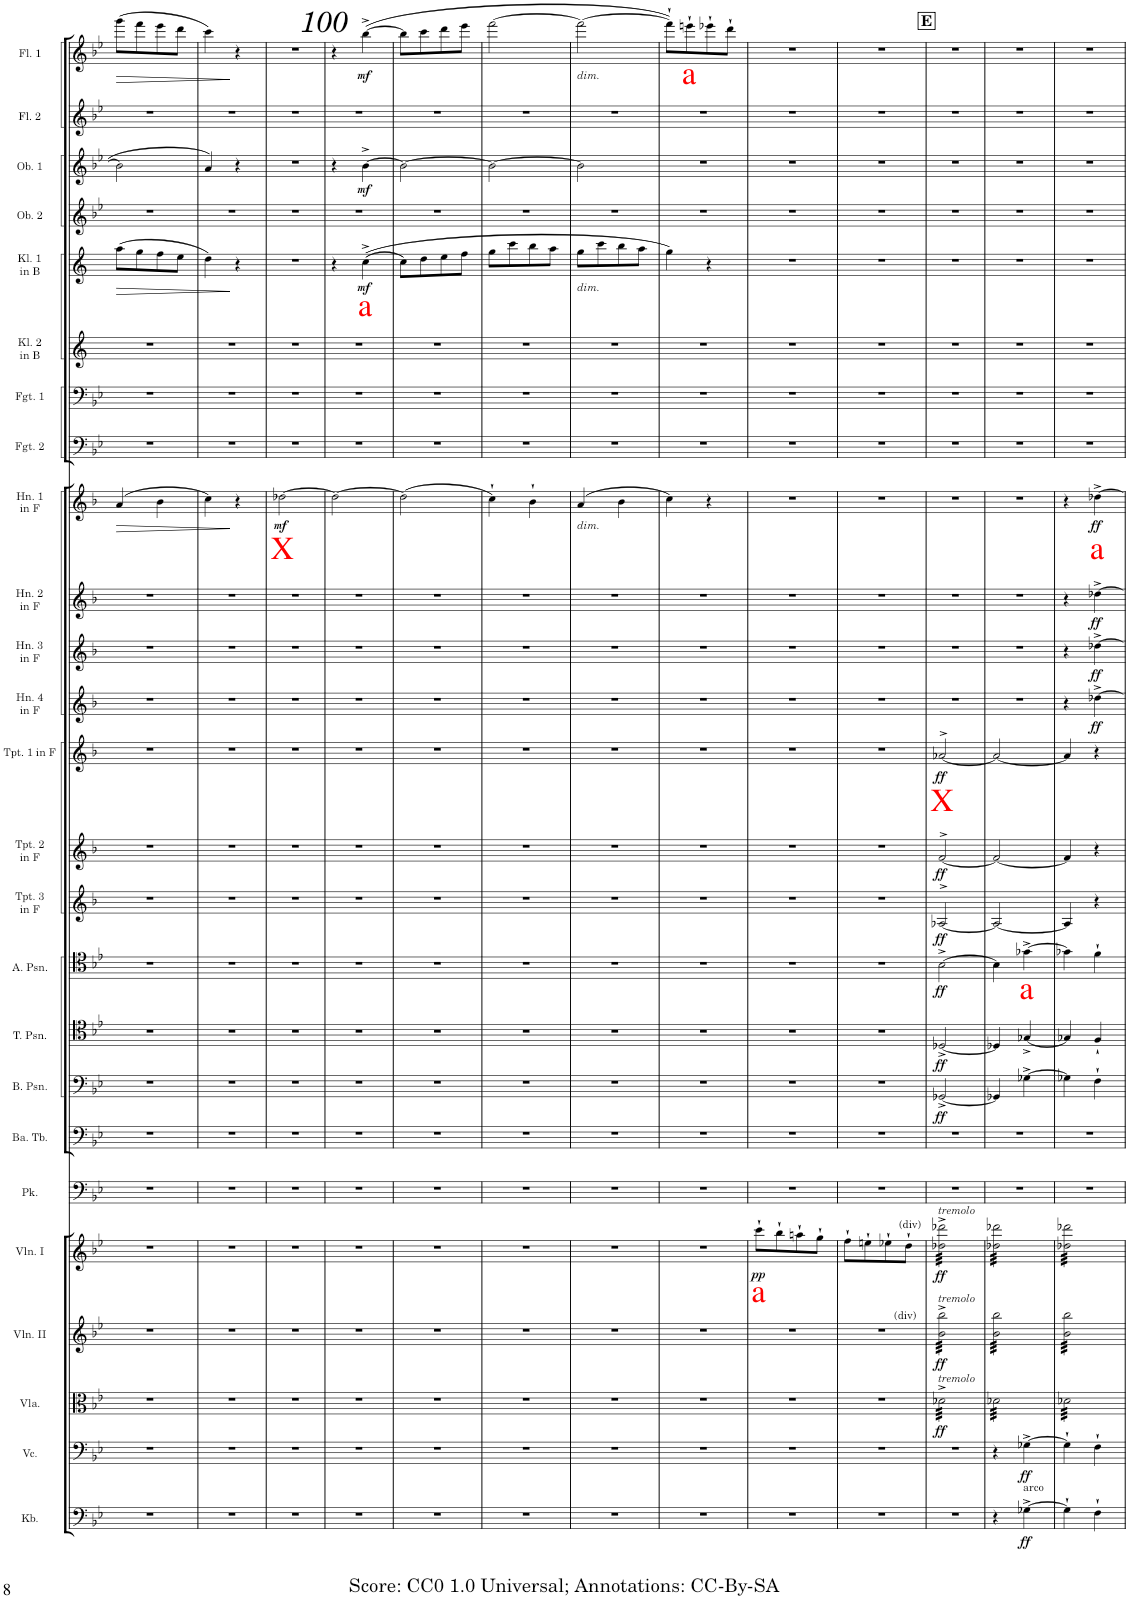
**kern	**dynam	**kern	**dynam	**kern	**dynam	**kern	**dynam	**kern	**text	**dynam	**kern	**kern	**kern	**dynam	**kern	**dynam	**kern	**text	**dynam	**kern	**dynam	**kern	**dynam	**kern	**text	**dynam	**kern	**dynam	**kern	**dynam	**kern	**dynam	**kern	**text	**dynam	**kern	**kern	**kern	**kern	**text	**dynam	**kern	**kern	**dynam	**kern	**kern	**text	**dynam
*part25	*part25	*part24	*part24	*part23	*part23	*part22	*part22	*part21	*part21	*part21	*part20	*part19	*part18	*part18	*part17	*part17	*part16	*part16	*part16	*part15	*part15	*part14	*part14	*part13	*part13	*part13	*part12	*part12	*part11	*part11	*part10	*part10	*part9	*part9	*part9	*part8	*part7	*part6	*part5	*part5	*part5	*part4	*part3	*part3	*part2	*part1	*part1	*part1
*staff25	*staff25	*staff24	*staff24	*staff23	*staff23	*staff22	*staff22	*staff21	*staff21	*staff21	*staff20	*staff19	*staff18	*staff18	*staff17	*staff17	*staff16	*staff16	*staff16	*staff15	*staff15	*staff14	*staff14	*staff13	*staff13	*staff13	*staff12	*staff12	*staff11	*staff11	*staff10	*staff10	*staff9	*staff9	*staff9	*staff8	*staff7	*staff6	*staff5	*staff5	*staff5	*staff4	*staff3	*staff3	*staff2	*staff1	*staff1	*staff1
*I"Kontrabässe	*	*I"Violoncellos	*	*I"Violen	*	*I"Violinen II	*	*I"Violinen I	*	*	*I"Pauken	*I"Bass Tuba	*I"Bassposaune	*	*I"Tenorposaune	*	*I"Altposaune	*	*	*I"Trompete 3 in F	*	*I"Trompete 2 in F	*	*I"Trompete 1 in F	*	*	*I"Horn 4 in F	*	*I"Horn 3 in F	*	*I"Horn 2 in F	*	*I"Horn 1 in F	*	*	*I"Fagott 2	*I"Fagott 1	*I"Klarinette 2 in B	*I"Klarinette 1 in B	*	*	*I"Oboe 2	*I"Oboe 1	*	*I"Flöte 2	*I"Flöte 1	*	*
*I'Kb.	*	*I'Vc.	*	*	*	*I'Vln. II	*	*I'Vln. I	*	*	*I'Pk.	*I'Ba. Tb.	*I'B. Psn.	*	*I'T. Psn.	*	*I'A. Psn.	*	*	*I'Tpt. 3 in F	*	*I'Tpt. 2 in F	*	*I'Tpt. 1 in F	*	*	*I'Hn. 4 in F	*	*I'Hn. 3  in F	*	*I'Hn. 2  in F	*	*I'Hn. 1 in F	*	*	*I'Fgt. 2	*I'Fgt. 1	*I'Kl. 2 in B	*I'Kl. 1  in B	*	*	*I'Ob. 2	*I'Ob. 1	*	*I'Fl. 2	*I'Fl. 1	*	*
!!LO:PB:g=z
*clefF4	*	*clefF4	*	*clefC3	*	*clefG2	*	*clefG2	*	*	*clefF4	*clefF4	*clefF4	*	*clefC4	*	*clefC4	*	*	*clefG2	*	*clefG2	*	*clefG2	*	*	*clefG2	*	*clefG2	*	*clefG2	*	*clefG2	*	*	*clefF4	*clefF4	*clefG2	*clefG2	*	*	*clefG2	*clefG2	*	*clefG2	*clefG2	*	*
*Trd7c12	*	*	*	*	*	*	*	*	*	*	*	*	*	*	*	*	*	*	*	*Trd-3c-5	*	*Trd-3c-5	*	*Trd-3c-5	*	*	*Trd4c7	*	*Trd4c7	*	*Trd4c7	*	*Trd4c7	*	*	*	*	*Trd1c2	*Trd1c2	*	*	*	*	*	*	*	*	*
*k[b-e-]	*	*k[b-e-]	*	*k[b-e-]	*	*k[b-e-]	*	*k[b-e-]	*	*	*k[b-e-]	*k[b-e-]	*k[b-e-]	*	*k[b-e-]	*	*k[b-e-]	*	*	*k[b-]	*	*k[b-]	*	*k[b-]	*	*	*k[b-]	*	*k[b-]	*	*k[b-]	*	*k[b-]	*	*	*k[b-e-]	*k[b-e-]	*k[]	*k[]	*	*	*k[b-e-]	*k[b-e-]	*	*k[b-e-]	*k[b-e-]	*	*
*M2/4	*	*M2/4	*	*M2/4	*	*M2/4	*	*M2/4	*	*	*M2/4	*M2/4	*M2/4	*	*M2/4	*	*M2/4	*	*	*M2/4	*	*M2/4	*	*M2/4	*	*	*M2/4	*	*M2/4	*	*M2/4	*	*M2/4	*	*	*M2/4	*M2/4	*M2/4	*M2/4	*	*	*M2/4	*M2/4	*	*M2/4	*M2/4	*	*
=97	=97	=97	=97	=97	=97	=97	=97	=97	=97	=97	=97	=97	=97	=97	=97	=97	=97	=97	=97	=97	=97	=97	=97	=97	=97	=97	=97	=97	=97	=97	=97	=97	=97	=97	=97	=97	=97	=97	=97	=97	=97	=97	=97	=97	=97	=97	=97	=97
!	!	!	!	!	!	!	!	!	!	!	!	!	!	!	!	!	!	!	!	!	!	!	!	!	!	!	!	!	!	!	!	!	!	!	!LO:HP:b	!	!	!	!	!	!LO:HP:b	!	!	!	!	!	!	!LO:HP:b
2r	.	2r	.	2r	.	2r	.	2r	.	.	2r	2r	2r	.	2r	.	2r	.	.	2r	.	2r	.	2r	.	.	2r	.	2r	.	2r	.	(4a/	.	>	2r	2r	2r	(8aa\L	.	>	2r	2b-\]	.	2r	(8ggg\L	.	>
.	.	.	.	.	.	.	.	.	.	.	.	.	.	.	.	.	.	.	.	.	.	.	.	.	.	.	.	.	.	.	.	.	.	.	.	.	.	.	8gg\	.	.	.	.	.	.	8fff\	.	.
.	.	.	.	.	.	.	.	.	.	.	.	.	.	.	.	.	.	.	.	.	.	.	.	.	.	.	.	.	.	.	.	.	4b-\	.	.	.	.	.	8ff\	.	.	.	.	.	.	8eee-\	.	.
.	.	.	.	.	.	.	.	.	.	.	.	.	.	.	.	.	.	.	.	.	.	.	.	.	.	.	.	.	.	.	.	.	.	.	.	.	.	.	8ee\J	.	.	.	.	.	.	8ddd\J	.	.
=98	=98	=98	=98	=98	=98	=98	=98	=98	=98	=98	=98	=98	=98	=98	=98	=98	=98	=98	=98	=98	=98	=98	=98	=98	=98	=98	=98	=98	=98	=98	=98	=98	=98	=98	=98	=98	=98	=98	=98	=98	=98	=98	=98	=98	=98	=98	=98	=98
2r	.	2r	.	2r	.	2r	.	2r	.	.	2r	2r	2r	.	2r	.	2r	.	.	2r	.	2r	.	2r	.	.	2r	.	2r	.	2r	.	4cc\)	.	.	2r	2r	2r	4dd\)	.	.	2r	4a/	.	2r	4ccc\)	.	.
.	.	.	.	.	.	.	.	.	.	.	.	.	.	.	.	.	.	.	.	.	.	.	.	.	.	.	.	.	.	.	.	.	4r	.	]	.	.	.	4r	.	]	.	4r	.	.	4r	.	]
=99	=99	=99	=99	=99	=99	=99	=99	=99	=99	=99	=99	=99	=99	=99	=99	=99	=99	=99	=99	=99	=99	=99	=99	=99	=99	=99	=99	=99	=99	=99	=99	=99	=99	=99	=99	=99	=99	=99	=99	=99	=99	=99	=99	=99	=99	=99	=99	=99
!	!	!	!	!	!	!	!	!	!	!	!	!	!	!	!	!	!	!	!	!	!	!	!	!	!	!	!	!	!	!	!	!	!	!LO:LY:b:color=#FF0000	!LO:DY:b	!	!	!	!	!	!	!	!	!	!	!	!	!
2r	.	2r	.	2r	.	2r	.	2r	.	.	2r	2r	2r	.	2r	.	2r	.	.	2r	.	2r	.	2r	.	.	2r	.	2r	.	2r	.	[2dd-X\	X	mf	2r	2r	2r	2r	.	.	2r	2r	.	2r	2r	.	.
=100	=100	=100	=100	=100	=100	=100	=100	=100	=100	=100	=100	=100	=100	=100	=100	=100	=100	=100	=100	=100	=100	=100	=100	=100	=100	=100	=100	=100	=100	=100	=100	=100	=100	=100	=100	=100	=100	=100	=100	=100	=100	=100	=100	=100	=100	=100	=100	=100
2r	.	2r	.	2r	.	2r	.	2r	.	.	2r	2r	2r	.	2r	.	2r	.	.	2r	.	2r	.	2r	.	.	2r	.	2r	.	2r	.	2dd-\_	.	.	2r	2r	2r	4r	.	.	2r	4r	.	2r	4r	.	.
!	!	!	!	!	!	!	!	!	!	!	!	!	!	!	!	!	!	!	!	!	!	!	!	!	!	!	!	!	!	!	!	!	!	!	!	!	!	!	!	!LO:LY:b:color=#FF0000	!LO:DY:b	!	!	!LO:DY:b	!	!	!	!LO:DY:b
.	.	.	.	.	.	.	.	.	.	.	.	.	.	.	.	.	.	.	.	.	.	.	.	.	.	.	.	.	.	.	.	.	.	.	.	.	.	.	((4cc^\	a	mf	.	[4b-^\	mf	.	([4bb-^\	.	mf
=101	=101	=101	=101	=101	=101	=101	=101	=101	=101	=101	=101	=101	=101	=101	=101	=101	=101	=101	=101	=101	=101	=101	=101	=101	=101	=101	=101	=101	=101	=101	=101	=101	=101	=101	=101	=101	=101	=101	=101	=101	=101	=101	=101	=101	=101	=101	=101	=101
2r	.	2r	.	2r	.	2r	.	2r	.	.	2r	2r	2r	.	2r	.	2r	.	.	2r	.	2r	.	2r	.	.	2r	.	2r	.	2r	.	(2dd-\]	.	.	2r	2r	2r	8cc\L)	.	.	2r	2b-\_	.	2r	8bb-\L]	.	.
.	.	.	.	.	.	.	.	.	.	.	.	.	.	.	.	.	.	.	.	.	.	.	.	.	.	.	.	.	.	.	.	.	.	.	.	.	.	.	8dd\	.	.	.	.	.	.	8ccc\	.	.
.	.	.	.	.	.	.	.	.	.	.	.	.	.	.	.	.	.	.	.	.	.	.	.	.	.	.	.	.	.	.	.	.	.	.	.	.	.	.	8ee\	.	.	.	.	.	.	8ddd\	.	.
.	.	.	.	.	.	.	.	.	.	.	.	.	.	.	.	.	.	.	.	.	.	.	.	.	.	.	.	.	.	.	.	.	.	.	.	.	.	.	8ff\J	.	.	.	.	.	.	8eee-\J	.	.
=102	=102	=102	=102	=102	=102	=102	=102	=102	=102	=102	=102	=102	=102	=102	=102	=102	=102	=102	=102	=102	=102	=102	=102	=102	=102	=102	=102	=102	=102	=102	=102	=102	=102	=102	=102	=102	=102	=102	=102	=102	=102	=102	=102	=102	=102	=102	=102	=102
2r	.	2r	.	2r	.	2r	.	2r	.	.	2r	2r	2r	.	2r	.	2r	.	.	2r	.	2r	.	2r	.	.	2r	.	2r	.	2r	.	4cc`\)	.	.	2r	2r	2r	8gg\L	.	.	2r	2b-\_	.	2r	[2fff\	.	.
.	.	.	.	.	.	.	.	.	.	.	.	.	.	.	.	.	.	.	.	.	.	.	.	.	.	.	.	.	.	.	.	.	.	.	.	.	.	.	8ccc\	.	.	.	.	.	.	.	.	.
.	.	.	.	.	.	.	.	.	.	.	.	.	.	.	.	.	.	.	.	.	.	.	.	.	.	.	.	.	.	.	.	.	4b-`\	.	.	.	.	.	8bb\	.	.	.	.	.	.	.	.	.
.	.	.	.	.	.	.	.	.	.	.	.	.	.	.	.	.	.	.	.	.	.	.	.	.	.	.	.	.	.	.	.	.	.	.	.	.	.	.	8aa\J	.	.	.	.	.	.	.	.	.
=103	=103	=103	=103	=103	=103	=103	=103	=103	=103	=103	=103	=103	=103	=103	=103	=103	=103	=103	=103	=103	=103	=103	=103	=103	=103	=103	=103	=103	=103	=103	=103	=103	=103	=103	=103	=103	=103	=103	=103	=103	=103	=103	=103	=103	=103	=103	=103	=103
!	!	!	!	!	!	!	!	!	!	!	!	!	!	!	!	!	!	!	!	!	!	!	!	!	!	!	!	!	!	!	!	!	!	!	!	!	!	!	!	!	!	!	!	!	!	!LO:TX:b:i:t=dim.	!	!
!	!	!	!	!	!	!	!	!	!	!	!	!	!	!	!	!	!	!	!	!	!	!	!	!	!	!	!	!	!	!	!	!	!	!	!	!	!	!	!LO:TX:b:i:t=dim.	!	!	!	!	!	!	!	!	!
!	!	!	!	!	!	!	!	!	!	!	!	!	!	!	!	!	!	!	!	!	!	!	!	!	!	!	!	!	!	!	!	!	!LO:TX:b:i:t=dim.	!	!	!	!	!	!	!	!	!	!	!	!	!	!	!
2r	.	2r	.	2r	.	2r	.	2r	.	.	2r	2r	2r	.	2r	.	2r	.	.	2r	.	2r	.	2r	.	.	2r	.	2r	.	2r	.	(4a/	.	.	2r	2r	2r	8gg\L	.	.	2r	2b-\]	.	2r	2fff\_	.	.
.	.	.	.	.	.	.	.	.	.	.	.	.	.	.	.	.	.	.	.	.	.	.	.	.	.	.	.	.	.	.	.	.	.	.	.	.	.	.	8ccc\	.	.	.	.	.	.	.	.	.
.	.	.	.	.	.	.	.	.	.	.	.	.	.	.	.	.	.	.	.	.	.	.	.	.	.	.	.	.	.	.	.	.	4b-\	.	.	.	.	.	8bb\	.	.	.	.	.	.	.	.	.
.	.	.	.	.	.	.	.	.	.	.	.	.	.	.	.	.	.	.	.	.	.	.	.	.	.	.	.	.	.	.	.	.	.	.	.	.	.	.	8aa\J	.	.	.	.	.	.	.	.	.
=104	=104	=104	=104	=104	=104	=104	=104	=104	=104	=104	=104	=104	=104	=104	=104	=104	=104	=104	=104	=104	=104	=104	=104	=104	=104	=104	=104	=104	=104	=104	=104	=104	=104	=104	=104	=104	=104	=104	=104	=104	=104	=104	=104	=104	=104	=104	=104	=104
2r	.	2r	.	2r	.	2r	.	2r	.	.	2r	2r	2r	.	2r	.	2r	.	.	2r	.	2r	.	2r	.	.	2r	.	2r	.	2r	.	4cc\)	.	.	2r	2r	2r	4gg\)	.	.	2r	2r	.	2r	8fff`\L])	.	.
!	!	!	!	!	!	!	!	!	!	!	!	!	!	!	!	!	!	!	!	!	!	!	!	!	!	!	!	!	!	!	!	!	!	!	!	!	!	!	!	!	!	!	!	!	!	!	!LO:LY:b:color=#FF0000	!
.	.	.	.	.	.	.	.	.	.	.	.	.	.	.	.	.	.	.	.	.	.	.	.	.	.	.	.	.	.	.	.	.	.	.	.	.	.	.	.	.	.	.	.	.	.	8eeen`\	a	.
.	.	.	.	.	.	.	.	.	.	.	.	.	.	.	.	.	.	.	.	.	.	.	.	.	.	.	.	.	.	.	.	.	4r	.	.	.	.	.	4r	.	.	.	.	.	.	8eee-X`\	.	.
.	.	.	.	.	.	.	.	.	.	.	.	.	.	.	.	.	.	.	.	.	.	.	.	.	.	.	.	.	.	.	.	.	.	.	.	.	.	.	.	.	.	.	.	.	.	8ddd`\J	.	.
=105	=105	=105	=105	=105	=105	=105	=105	=105	=105	=105	=105	=105	=105	=105	=105	=105	=105	=105	=105	=105	=105	=105	=105	=105	=105	=105	=105	=105	=105	=105	=105	=105	=105	=105	=105	=105	=105	=105	=105	=105	=105	=105	=105	=105	=105	=105	=105	=105
!	!	!	!	!	!	!	!	!	!LO:LY:b:color=#FF0000	!LO:DY:b	!	!	!	!	!	!	!	!	!	!	!	!	!	!	!	!	!	!	!	!	!	!	!	!	!	!	!	!	!	!	!	!	!	!	!	!	!	!
2r	.	2r	.	2r	.	2r	.	8ccc`\L	a	pp	2r	2r	2r	.	2r	.	2r	.	.	2r	.	2r	.	2r	.	.	2r	.	2r	.	2r	.	2r	.	.	2r	2r	2r	2r	.	.	2r	2r	.	2r	2r	.	.
.	.	.	.	.	.	.	.	8bb-`\	.	.	.	.	.	.	.	.	.	.	.	.	.	.	.	.	.	.	.	.	.	.	.	.	.	.	.	.	.	.	.	.	.	.	.	.	.	.	.	.
.	.	.	.	.	.	.	.	8aan`\	.	.	.	.	.	.	.	.	.	.	.	.	.	.	.	.	.	.	.	.	.	.	.	.	.	.	.	.	.	.	.	.	.	.	.	.	.	.	.	.
.	.	.	.	.	.	.	.	8gg`\J	.	.	.	.	.	.	.	.	.	.	.	.	.	.	.	.	.	.	.	.	.	.	.	.	.	.	.	.	.	.	.	.	.	.	.	.	.	.	.	.
=106	=106	=106	=106	=106	=106	=106	=106	=106	=106	=106	=106	=106	=106	=106	=106	=106	=106	=106	=106	=106	=106	=106	=106	=106	=106	=106	=106	=106	=106	=106	=106	=106	=106	=106	=106	=106	=106	=106	=106	=106	=106	=106	=106	=106	=106	=106	=106	=106
!	!	!	!	!	!	!LO:TX:a:t=(div)	!	!	!	!	!	!	!	!	!	!	!	!	!	!	!	!	!	!	!	!	!	!	!	!	!	!	!	!	!	!	!	!	!	!	!	!	!	!	!	!	!	!
2r	.	2r	.	2r	.	2r	.	8ff`\L	.	.	2r	2r	2r	.	2r	.	2r	.	.	2r	.	2r	.	2r	.	.	2r	.	2r	.	2r	.	2r	.	.	2r	2r	2r	2r	.	.	2r	2r	.	2r	2r	.	.
.	.	.	.	.	.	.	.	8een`\	.	.	.	.	.	.	.	.	.	.	.	.	.	.	.	.	.	.	.	.	.	.	.	.	.	.	.	.	.	.	.	.	.	.	.	.	.	.	.	.
.	.	.	.	.	.	.	.	8ee-X`\	.	.	.	.	.	.	.	.	.	.	.	.	.	.	.	.	.	.	.	.	.	.	.	.	.	.	.	.	.	.	.	.	.	.	.	.	.	.	.	.
!	!	!	!	!	!	!	!	!LO:TX:a:t=(div)	!	!	!	!	!	!	!	!	!	!	!	!	!	!	!	!	!	!	!	!	!	!	!	!	!	!	!	!	!	!	!	!	!	!	!	!	!	!	!	!
.	.	.	.	.	.	.	.	8dd`\J	.	.	.	.	.	.	.	.	.	.	.	.	.	.	.	.	.	.	.	.	.	.	.	.	.	.	.	.	.	.	.	.	.	.	.	.	.	.	.	.
!!LO:REH:place=s1:a:B:cj:fs=14:t=E
=107	=107	=107	=107	=107	=107	=107	=107	=107	=107	=107	=107	=107	=107	=107	=107	=107	=107	=107	=107	=107	=107	=107	=107	=107	=107	=107	=107	=107	=107	=107	=107	=107	=107	=107	=107	=107	=107	=107	=107	=107	=107	=107	=107	=107	=107	=107	=107	=107
!	!	!	!	!	!	!	!	!LO:TX:a:i:t=tremolo	!	!	!	!	!	!	!	!	!	!	!	!	!	!	!	!	!	!	!	!	!	!	!	!	!	!	!	!	!	!	!	!	!	!	!	!	!	!	!	!
!	!	!	!	!	!	!LO:TX:a:i:t=tremolo	!	!	!	!	!	!	!	!	!	!	!	!	!	!	!	!	!	!	!	!	!	!	!	!	!	!	!	!	!	!	!	!	!	!	!	!	!	!	!	!	!	!
!	!	!	!	!LO:TX:a:i:t=tremolo	!	!	!	!	!	!	!	!	!	!	!	!	!	!	!	!	!	!	!	!	!	!	!	!	!	!	!	!	!	!	!	!	!	!	!	!	!	!	!	!	!	!	!	!
!	!	!	!	!	!LO:DY:b	!	!LO:DY:b	!	!	!LO:DY:b	!	!	!	!LO:DY:b	!	!LO:DY:b	!	!	!LO:DY:b	!	!LO:DY:b	!	!LO:DY:b	!	!LO:LY:b:color=#FF0000	!LO:DY:b	!	!	!	!	!	!	!	!	!	!	!	!	!	!	!	!	!	!	!	!	!	!
*	*	*	*	*tremolo	*	*	*	*	*	*	*	*	*	*	*	*	*	*	*	*	*	*	*	*	*	*	*	*	*	*	*	*	*	*	*	*	*	*	*	*	*	*	*	*	*	*	*	*
*	*	*	*	*	*	*tremolo	*	*	*	*	*	*	*	*	*	*	*	*	*	*	*	*	*	*	*	*	*	*	*	*	*	*	*	*	*	*	*	*	*	*	*	*	*	*	*	*	*	*
*	*	*	*	*	*	*	*	*tremolo	*	*	*	*	*	*	*	*	*	*	*	*	*	*	*	*	*	*	*	*	*	*	*	*	*	*	*	*	*	*	*	*	*	*	*	*	*	*	*	*
2r	.	2r	.	32d-X^\LLL	ff	32b-\^ 32bb-\^LLL	ff	32dd-X\^ 32ddd-X\^LLL	.	ff	2r	2r	[2GG-X^/	ff	[2D-X^/	ff	[2B-^\	.	ff	[2A-X^>/	ff	[2f^>/	ff	[2a-X^>/	X	ff	2r	.	2r	.	2r	.	2r	.	.	2r	2r	2r	2r	.	.	2r	2r	.	2r	2r	.	.
.	.	.	.	32d-X^\	.	32b-\^ 32bb-\^	.	32dd-X\^ 32ddd-X\^	.	.	.	.	.	.	.	.	.	.	.	.	.	.	.	.	.	.	.	.	.	.	.	.	.	.	.	.	.	.	.	.	.	.	.	.	.	.	.	.
.	.	.	.	32d-X^\	.	32b-\^ 32bb-\^	.	32dd-X\^ 32ddd-X\^	.	.	.	.	.	.	.	.	.	.	.	.	.	.	.	.	.	.	.	.	.	.	.	.	.	.	.	.	.	.	.	.	.	.	.	.	.	.	.	.
.	.	.	.	32d-X^\	.	32b-\^ 32bb-\^	.	32dd-X\^ 32ddd-X\^	.	.	.	.	.	.	.	.	.	.	.	.	.	.	.	.	.	.	.	.	.	.	.	.	.	.	.	.	.	.	.	.	.	.	.	.	.	.	.	.
.	.	.	.	32d-X^\	.	32b-\^ 32bb-\^	.	32dd-X\^ 32ddd-X\^	.	.	.	.	.	.	.	.	.	.	.	.	.	.	.	.	.	.	.	.	.	.	.	.	.	.	.	.	.	.	.	.	.	.	.	.	.	.	.	.
.	.	.	.	32d-X^\	.	32b-\^ 32bb-\^	.	32dd-X\^ 32ddd-X\^	.	.	.	.	.	.	.	.	.	.	.	.	.	.	.	.	.	.	.	.	.	.	.	.	.	.	.	.	.	.	.	.	.	.	.	.	.	.	.	.
.	.	.	.	32d-X^\	.	32b-\^ 32bb-\^	.	32dd-X\^ 32ddd-X\^	.	.	.	.	.	.	.	.	.	.	.	.	.	.	.	.	.	.	.	.	.	.	.	.	.	.	.	.	.	.	.	.	.	.	.	.	.	.	.	.
.	.	.	.	32d-X^\	.	32b-\^ 32bb-\^	.	32dd-X\^ 32ddd-X\^	.	.	.	.	.	.	.	.	.	.	.	.	.	.	.	.	.	.	.	.	.	.	.	.	.	.	.	.	.	.	.	.	.	.	.	.	.	.	.	.
.	.	.	.	32d-X^\	.	32b-\^ 32bb-\^	.	32dd-X\^ 32ddd-X\^	.	.	.	.	.	.	.	.	.	.	.	.	.	.	.	.	.	.	.	.	.	.	.	.	.	.	.	.	.	.	.	.	.	.	.	.	.	.	.	.
.	.	.	.	32d-X^\	.	32b-\^ 32bb-\^	.	32dd-X\^ 32ddd-X\^	.	.	.	.	.	.	.	.	.	.	.	.	.	.	.	.	.	.	.	.	.	.	.	.	.	.	.	.	.	.	.	.	.	.	.	.	.	.	.	.
.	.	.	.	32d-X^\	.	32b-\^ 32bb-\^	.	32dd-X\^ 32ddd-X\^	.	.	.	.	.	.	.	.	.	.	.	.	.	.	.	.	.	.	.	.	.	.	.	.	.	.	.	.	.	.	.	.	.	.	.	.	.	.	.	.
.	.	.	.	32d-X^\	.	32b-\^ 32bb-\^	.	32dd-X\^ 32ddd-X\^	.	.	.	.	.	.	.	.	.	.	.	.	.	.	.	.	.	.	.	.	.	.	.	.	.	.	.	.	.	.	.	.	.	.	.	.	.	.	.	.
.	.	.	.	32d-X^\	.	32b-\^ 32bb-\^	.	32dd-X\^ 32ddd-X\^	.	.	.	.	.	.	.	.	.	.	.	.	.	.	.	.	.	.	.	.	.	.	.	.	.	.	.	.	.	.	.	.	.	.	.	.	.	.	.	.
.	.	.	.	32d-X^\	.	32b-\^ 32bb-\^	.	32dd-X\^ 32ddd-X\^	.	.	.	.	.	.	.	.	.	.	.	.	.	.	.	.	.	.	.	.	.	.	.	.	.	.	.	.	.	.	.	.	.	.	.	.	.	.	.	.
.	.	.	.	32d-X^\	.	32b-\^ 32bb-\^	.	32dd-X\^ 32ddd-X\^	.	.	.	.	.	.	.	.	.	.	.	.	.	.	.	.	.	.	.	.	.	.	.	.	.	.	.	.	.	.	.	.	.	.	.	.	.	.	.	.
.	.	.	.	32d-X^\JJJ	.	32b-\^ 32bb-\^JJJ	.	32dd-X\^ 32ddd-X\^JJJ	.	.	.	.	.	.	.	.	.	.	.	.	.	.	.	.	.	.	.	.	.	.	.	.	.	.	.	.	.	.	.	.	.	.	.	.	.	.	.	.
=108	=108	=108	=108	=108	=108	=108	=108	=108	=108	=108	=108	=108	=108	=108	=108	=108	=108	=108	=108	=108	=108	=108	=108	=108	=108	=108	=108	=108	=108	=108	=108	=108	=108	=108	=108	=108	=108	=108	=108	=108	=108	=108	=108	=108	=108	=108	=108	=108
4r	.	4r	.	32d-X\LLL	.	32b-\ 32bb-\LLL	.	32dd-X\ 32ddd-X\LLL	.	.	2r	2r	4GG-X/]	.	4D-X/]	.	4B-\]	.	.	2A-/_	.	2f/_	.	2a-/_	.	.	2r	.	2r	.	2r	.	2r	.	.	2r	2r	2r	2r	.	.	2r	2r	.	2r	2r	.	.
.	.	.	.	32d-X\	.	32b-\ 32bb-\	.	32dd-X\ 32ddd-X\	.	.	.	.	.	.	.	.	.	.	.	.	.	.	.	.	.	.	.	.	.	.	.	.	.	.	.	.	.	.	.	.	.	.	.	.	.	.	.	.
.	.	.	.	32d-X\	.	32b-\ 32bb-\	.	32dd-X\ 32ddd-X\	.	.	.	.	.	.	.	.	.	.	.	.	.	.	.	.	.	.	.	.	.	.	.	.	.	.	.	.	.	.	.	.	.	.	.	.	.	.	.	.
.	.	.	.	32d-X\	.	32b-\ 32bb-\	.	32dd-X\ 32ddd-X\	.	.	.	.	.	.	.	.	.	.	.	.	.	.	.	.	.	.	.	.	.	.	.	.	.	.	.	.	.	.	.	.	.	.	.	.	.	.	.	.
.	.	.	.	32d-X\	.	32b-\ 32bb-\	.	32dd-X\ 32ddd-X\	.	.	.	.	.	.	.	.	.	.	.	.	.	.	.	.	.	.	.	.	.	.	.	.	.	.	.	.	.	.	.	.	.	.	.	.	.	.	.	.
.	.	.	.	32d-X\	.	32b-\ 32bb-\	.	32dd-X\ 32ddd-X\	.	.	.	.	.	.	.	.	.	.	.	.	.	.	.	.	.	.	.	.	.	.	.	.	.	.	.	.	.	.	.	.	.	.	.	.	.	.	.	.
.	.	.	.	32d-X\	.	32b-\ 32bb-\	.	32dd-X\ 32ddd-X\	.	.	.	.	.	.	.	.	.	.	.	.	.	.	.	.	.	.	.	.	.	.	.	.	.	.	.	.	.	.	.	.	.	.	.	.	.	.	.	.
.	.	.	.	32d-X\	.	32b-\ 32bb-\	.	32dd-X\ 32ddd-X\	.	.	.	.	.	.	.	.	.	.	.	.	.	.	.	.	.	.	.	.	.	.	.	.	.	.	.	.	.	.	.	.	.	.	.	.	.	.	.	.
!LO:TX:a:t=arco	!	!	!	!	!	!	!	!	!	!	!	!	!	!	!	!	!	!	!	!	!	!	!	!	!	!	!	!	!	!	!	!	!	!	!	!	!	!	!	!	!	!	!	!	!	!	!	!
!	!LO:DY:b	!	!LO:DY:b	!	!	!	!	!	!	!	!	!	!	!	!	!	!	!LO:LY:b:color=#FF0000	!	!	!	!	!	!	!	!	!	!	!	!	!	!	!	!	!	!	!	!	!	!	!	!	!	!	!	!	!	!
[4G-X^\	ff	[4G-X^\	ff	32d-X\	.	32b-\ 32bb-\	.	32dd-X\ 32ddd-X\	.	.	.	.	[4G-X^\	.	[4G-X^/	.	[4g-X^\	a	.	.	.	.	.	.	.	.	.	.	.	.	.	.	.	.	.	.	.	.	.	.	.	.	.	.	.	.	.	.
.	.	.	.	32d-X\	.	32b-\ 32bb-\	.	32dd-X\ 32ddd-X\	.	.	.	.	.	.	.	.	.	.	.	.	.	.	.	.	.	.	.	.	.	.	.	.	.	.	.	.	.	.	.	.	.	.	.	.	.	.	.	.
.	.	.	.	32d-X\	.	32b-\ 32bb-\	.	32dd-X\ 32ddd-X\	.	.	.	.	.	.	.	.	.	.	.	.	.	.	.	.	.	.	.	.	.	.	.	.	.	.	.	.	.	.	.	.	.	.	.	.	.	.	.	.
.	.	.	.	32d-X\	.	32b-\ 32bb-\	.	32dd-X\ 32ddd-X\	.	.	.	.	.	.	.	.	.	.	.	.	.	.	.	.	.	.	.	.	.	.	.	.	.	.	.	.	.	.	.	.	.	.	.	.	.	.	.	.
.	.	.	.	32d-X\	.	32b-\ 32bb-\	.	32dd-X\ 32ddd-X\	.	.	.	.	.	.	.	.	.	.	.	.	.	.	.	.	.	.	.	.	.	.	.	.	.	.	.	.	.	.	.	.	.	.	.	.	.	.	.	.
.	.	.	.	32d-X\	.	32b-\ 32bb-\	.	32dd-X\ 32ddd-X\	.	.	.	.	.	.	.	.	.	.	.	.	.	.	.	.	.	.	.	.	.	.	.	.	.	.	.	.	.	.	.	.	.	.	.	.	.	.	.	.
.	.	.	.	32d-X\	.	32b-\ 32bb-\	.	32dd-X\ 32ddd-X\	.	.	.	.	.	.	.	.	.	.	.	.	.	.	.	.	.	.	.	.	.	.	.	.	.	.	.	.	.	.	.	.	.	.	.	.	.	.	.	.
.	.	.	.	32d-X\JJJ	.	32b-\ 32bb-\JJJ	.	32dd-X\ 32ddd-X\JJJ	.	.	.	.	.	.	.	.	.	.	.	.	.	.	.	.	.	.	.	.	.	.	.	.	.	.	.	.	.	.	.	.	.	.	.	.	.	.	.	.
=109	=109	=109	=109	=109	=109	=109	=109	=109	=109	=109	=109	=109	=109	=109	=109	=109	=109	=109	=109	=109	=109	=109	=109	=109	=109	=109	=109	=109	=109	=109	=109	=109	=109	=109	=109	=109	=109	=109	=109	=109	=109	=109	=109	=109	=109	=109	=109	=109
4G-`\]	.	4G-`\]	.	32d-X\LLL	.	32b-\ 32bb-\LLL	.	32dd-X\ 32ddd-X\LLL	.	.	2r	2r	4G-X\]	.	4G-X/]	.	4g-X\]	.	.	4A-/]	.	4f/]	.	4a-/]	.	.	4r	.	4r	.	4r	.	4r	.	.	2r	2r	2r	2r	.	.	2r	2r	.	2r	2r	.	.
.	.	.	.	32d-X\	.	32b-\ 32bb-\	.	32dd-X\ 32ddd-X\	.	.	.	.	.	.	.	.	.	.	.	.	.	.	.	.	.	.	.	.	.	.	.	.	.	.	.	.	.	.	.	.	.	.	.	.	.	.	.	.
.	.	.	.	32d-X\	.	32b-\ 32bb-\	.	32dd-X\ 32ddd-X\	.	.	.	.	.	.	.	.	.	.	.	.	.	.	.	.	.	.	.	.	.	.	.	.	.	.	.	.	.	.	.	.	.	.	.	.	.	.	.	.
.	.	.	.	32d-X\	.	32b-\ 32bb-\	.	32dd-X\ 32ddd-X\	.	.	.	.	.	.	.	.	.	.	.	.	.	.	.	.	.	.	.	.	.	.	.	.	.	.	.	.	.	.	.	.	.	.	.	.	.	.	.	.
.	.	.	.	32d-X\	.	32b-\ 32bb-\	.	32dd-X\ 32ddd-X\	.	.	.	.	.	.	.	.	.	.	.	.	.	.	.	.	.	.	.	.	.	.	.	.	.	.	.	.	.	.	.	.	.	.	.	.	.	.	.	.
.	.	.	.	32d-X\	.	32b-\ 32bb-\	.	32dd-X\ 32ddd-X\	.	.	.	.	.	.	.	.	.	.	.	.	.	.	.	.	.	.	.	.	.	.	.	.	.	.	.	.	.	.	.	.	.	.	.	.	.	.	.	.
.	.	.	.	32d-X\	.	32b-\ 32bb-\	.	32dd-X\ 32ddd-X\	.	.	.	.	.	.	.	.	.	.	.	.	.	.	.	.	.	.	.	.	.	.	.	.	.	.	.	.	.	.	.	.	.	.	.	.	.	.	.	.
.	.	.	.	32d-X\	.	32b-\ 32bb-\	.	32dd-X\ 32ddd-X\	.	.	.	.	.	.	.	.	.	.	.	.	.	.	.	.	.	.	.	.	.	.	.	.	.	.	.	.	.	.	.	.	.	.	.	.	.	.	.	.
!	!	!	!	!	!	!	!	!	!	!	!	!	!	!	!	!	!	!	!	!	!	!	!	!	!	!	!	!LO:DY:b	!	!LO:DY:b	!	!LO:DY:b	!	!LO:LY:b:color=#FF0000	!LO:DY:b	!	!	!	!	!	!	!	!	!	!	!	!	!
4F`\	.	4F`\	.	32d-X\	.	32b-\ 32bb-\	.	32dd-X\ 32ddd-X\	.	.	.	.	4F`\	.	4F`/	.	4f`\	.	.	4r	.	4r	.	4r	.	.	[4dd-X^\	ff	[4dd-X^\	ff	[4dd-X^\	ff	[4dd-X^\	a	ff	.	.	.	.	.	.	.	.	.	.	.	.	.
.	.	.	.	32d-X\	.	32b-\ 32bb-\	.	32dd-X\ 32ddd-X\	.	.	.	.	.	.	.	.	.	.	.	.	.	.	.	.	.	.	.	.	.	.	.	.	.	.	.	.	.	.	.	.	.	.	.	.	.	.	.	.
.	.	.	.	32d-X\	.	32b-\ 32bb-\	.	32dd-X\ 32ddd-X\	.	.	.	.	.	.	.	.	.	.	.	.	.	.	.	.	.	.	.	.	.	.	.	.	.	.	.	.	.	.	.	.	.	.	.	.	.	.	.	.
.	.	.	.	32d-X\	.	32b-\ 32bb-\	.	32dd-X\ 32ddd-X\	.	.	.	.	.	.	.	.	.	.	.	.	.	.	.	.	.	.	.	.	.	.	.	.	.	.	.	.	.	.	.	.	.	.	.	.	.	.	.	.
.	.	.	.	32d-X\	.	32b-\ 32bb-\	.	32dd-X\ 32ddd-X\	.	.	.	.	.	.	.	.	.	.	.	.	.	.	.	.	.	.	.	.	.	.	.	.	.	.	.	.	.	.	.	.	.	.	.	.	.	.	.	.
.	.	.	.	32d-X\	.	32b-\ 32bb-\	.	32dd-X\ 32ddd-X\	.	.	.	.	.	.	.	.	.	.	.	.	.	.	.	.	.	.	.	.	.	.	.	.	.	.	.	.	.	.	.	.	.	.	.	.	.	.	.	.
.	.	.	.	32d-X\	.	32b-\ 32bb-\	.	32dd-X\ 32ddd-X\	.	.	.	.	.	.	.	.	.	.	.	.	.	.	.	.	.	.	.	.	.	.	.	.	.	.	.	.	.	.	.	.	.	.	.	.	.	.	.	.
.	.	.	.	32d-X\JJJ	.	32b-\ 32bb-\JJJ	.	32dd-X\ 32ddd-X\JJJ	.	.	.	.	.	.	.	.	.	.	.	.	.	.	.	.	.	.	.	.	.	.	.	.	.	.	.	.	.	.	.	.	.	.	.	.	.	.	.	.
*	*	*	*	*	*	*	*	*Xtremolo	*	*	*	*	*	*	*	*	*	*	*	*	*	*	*	*	*	*	*	*	*	*	*	*	*	*	*	*	*	*	*	*	*	*	*	*	*	*	*	*
*	*	*	*	*	*	*Xtremolo	*	*	*	*	*	*	*	*	*	*	*	*	*	*	*	*	*	*	*	*	*	*	*	*	*	*	*	*	*	*	*	*	*	*	*	*	*	*	*	*	*	*
*	*	*	*	*Xtremolo	*	*	*	*	*	*	*	*	*	*	*	*	*	*	*	*	*	*	*	*	*	*	*	*	*	*	*	*	*	*	*	*	*	*	*	*	*	*	*	*	*	*	*	*
=	=	=	=	=	=	=	=	=	=	=	=	=	=	=	=	=	=	=	=	=	=	=	=	=	=	=	=	=	=	=	=	=	=	=	=	=	=	=	=	=	=	=	=	=	=	=	=	=
*-	*-	*-	*-	*-	*-	*-	*-	*-	*-	*-	*-	*-	*-	*-	*-	*-	*-	*-	*-	*-	*-	*-	*-	*-	*-	*-	*-	*-	*-	*-	*-	*-	*-	*-	*-	*-	*-	*-	*-	*-	*-	*-	*-	*-	*-	*-	*-	*-
